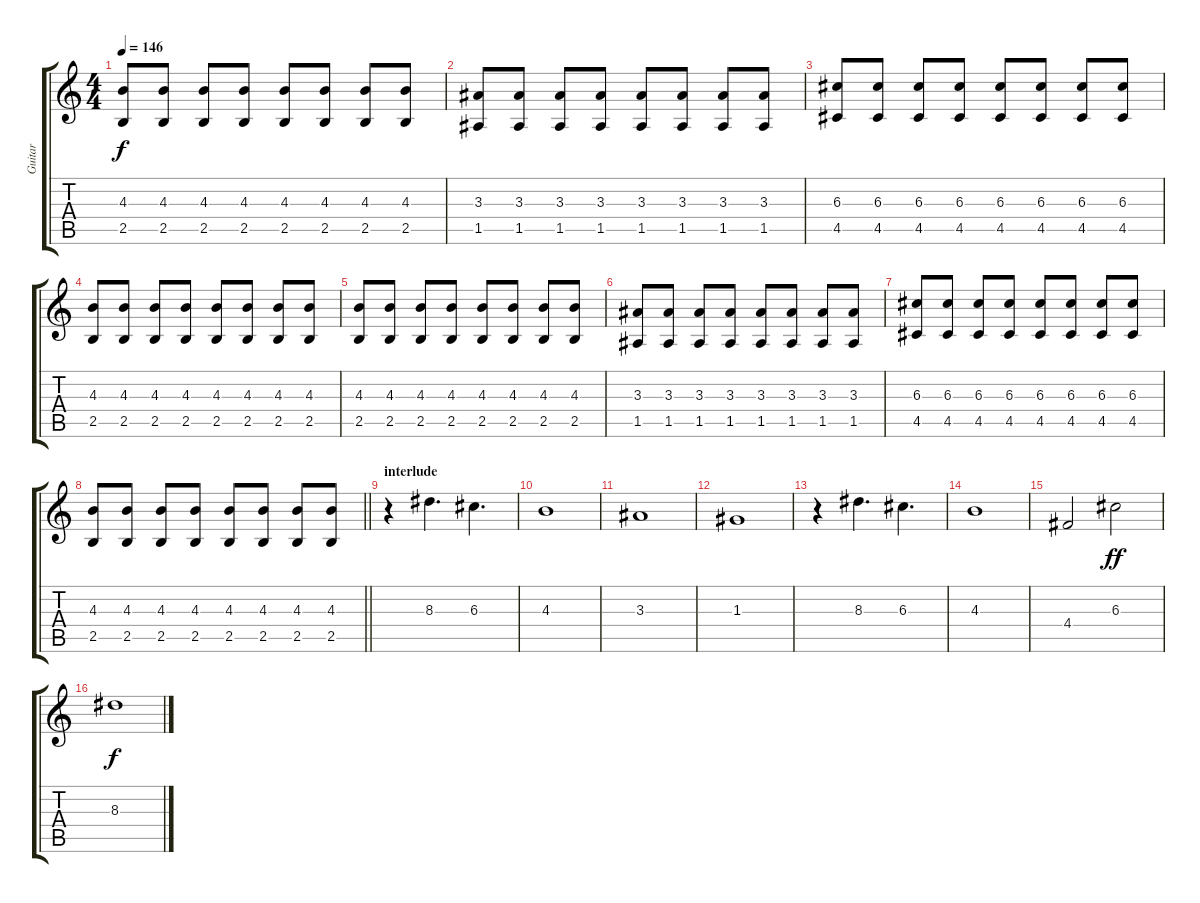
\track ("Guitar" "Guitar") {instrument electricguitarclean}
\staff {score tabs}
\tuning (E4 B3 G3 D3 A2 E2) {hide}
\ts (4 4)
\tempo 146
\clef g2
\ks c
(4.3 2.5).8{dy f} (4.3 2.5).8 (4.3 2.5).8 (4.3 2.5).8 (4.3 2.5).8 (4.3 2.5).8 (4.3 2.5).8 (4.3 2.5).8 |
(3.3 1.5).8 (3.3 1.5).8 (3.3 1.5).8 (3.3 1.5).8 (3.3 1.5).8 (3.3 1.5).8 (3.3 1.5).8 (3.3 1.5).8 |
(6.3 4.5).8 (6.3 4.5).8 (6.3 4.5).8 (6.3 4.5).8 (6.3 4.5).8 (6.3 4.5).8 (6.3 4.5).8 (6.3 4.5).8 |
(4.3 2.5).8 (4.3 2.5).8 (4.3 2.5).8 (4.3 2.5).8 (4.3 2.5).8 (4.3 2.5).8 (4.3 2.5).8 (4.3 2.5).8 |
(4.3 2.5).8 (4.3 2.5).8 (4.3 2.5).8 (4.3 2.5).8 (4.3 2.5).8 (4.3 2.5).8 (4.3 2.5).8 (4.3 2.5).8 |
(3.3 1.5).8 (3.3 1.5).8 (3.3 1.5).8 (3.3 1.5).8 (3.3 1.5).8 (3.3 1.5).8 (3.3 1.5).8 (3.3 1.5).8 |
(6.3 4.5).8 (6.3 4.5).8 (6.3 4.5).8 (6.3 4.5).8 (6.3 4.5).8 (6.3 4.5).8 (6.3 4.5).8 (6.3 4.5).8 |
\barLineRight lightlight
(4.3 2.5).8 (4.3 2.5).8 (4.3 2.5).8 (4.3 2.5).8 (4.3 2.5).8 (4.3 2.5).8 (4.3 2.5).8 (4.3 2.5).8 |
\section ("" "interlude")
r.4{instrument pad5bowed} 8.3.4{d} 6.3.4{d} |
4.3.1 |
3.3.1 |
1.3.1 |
r.4 8.3.4{d} 6.3.4{d} |
4.3.1 |
4.4.2 6.3.2{dy ff} |
8.3.1{dy f}
